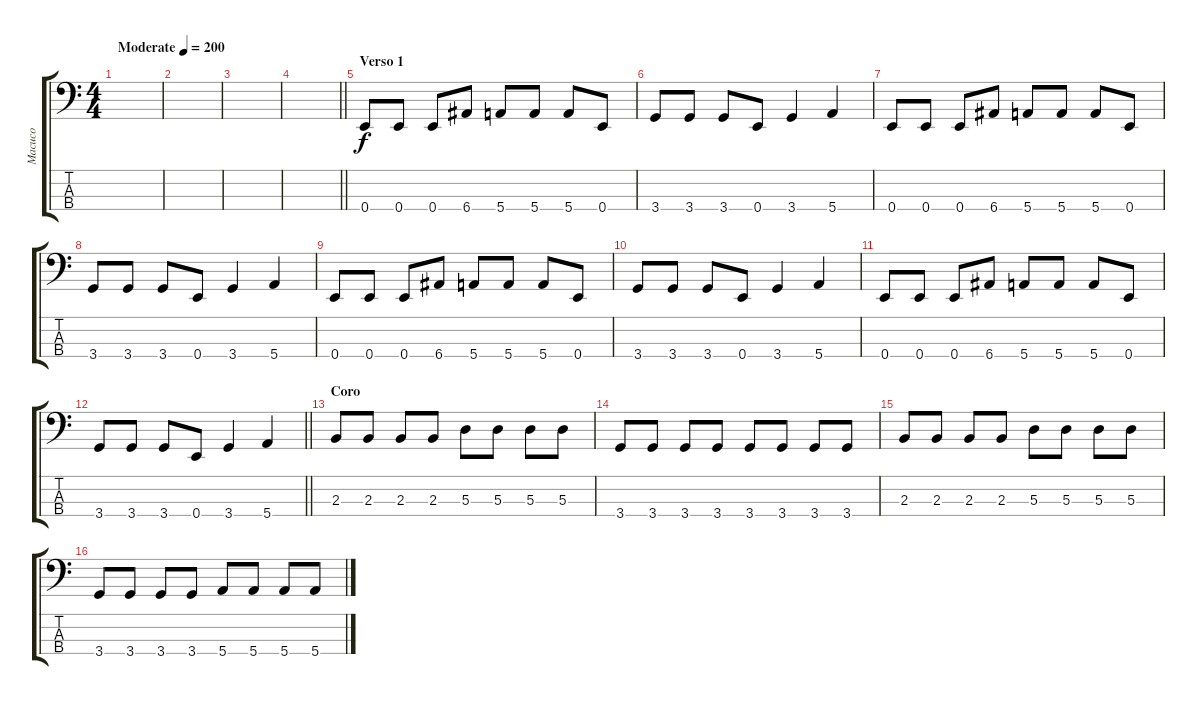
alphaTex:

\track ("Macuco" "Macuco") {instrument electricbasspick}
\staff {score tabs}
\tuning (G2 D2 A1 E1) {hide}
\ts (4 4)
\tempo (200 "Moderate")
\clef f4
\ks c
|
|
|
\barLineRight lightlight
|
\section ("" "Verso 1")
0.4.8 0.4.8 0.4.8 6.4.8 5.4.8 5.4.8 5.4.8 0.4.8 |
3.4.8 3.4.8 3.4.8 0.4.8 3.4.4 5.4.4 |
0.4.8 0.4.8 0.4.8 6.4.8 5.4.8 5.4.8 5.4.8 0.4.8 |
3.4.8 3.4.8 3.4.8 0.4.8 3.4.4 5.4.4 |
0.4.8 0.4.8 0.4.8 6.4.8 5.4.8 5.4.8 5.4.8 0.4.8 |
3.4.8 3.4.8 3.4.8 0.4.8 3.4.4 5.4.4 |
0.4.8 0.4.8 0.4.8 6.4.8 5.4.8 5.4.8 5.4.8 0.4.8 |
\barLineRight lightlight
3.4.8 3.4.8 3.4.8 0.4.8 3.4.4 5.4.4 |
\section ("" "Coro")
2.3.8 2.3.8 2.3.8 2.3.8 5.3.8 5.3.8 5.3.8 5.3.8 |
3.4.8 3.4.8 3.4.8 3.4.8 3.4.8 3.4.8 3.4.8 3.4.8 |
2.3.8 2.3.8 2.3.8 2.3.8 5.3.8 5.3.8 5.3.8 5.3.8 |
3.4.8 3.4.8 3.4.8 3.4.8 5.4.8 5.4.8 5.4.8 5.4.8
